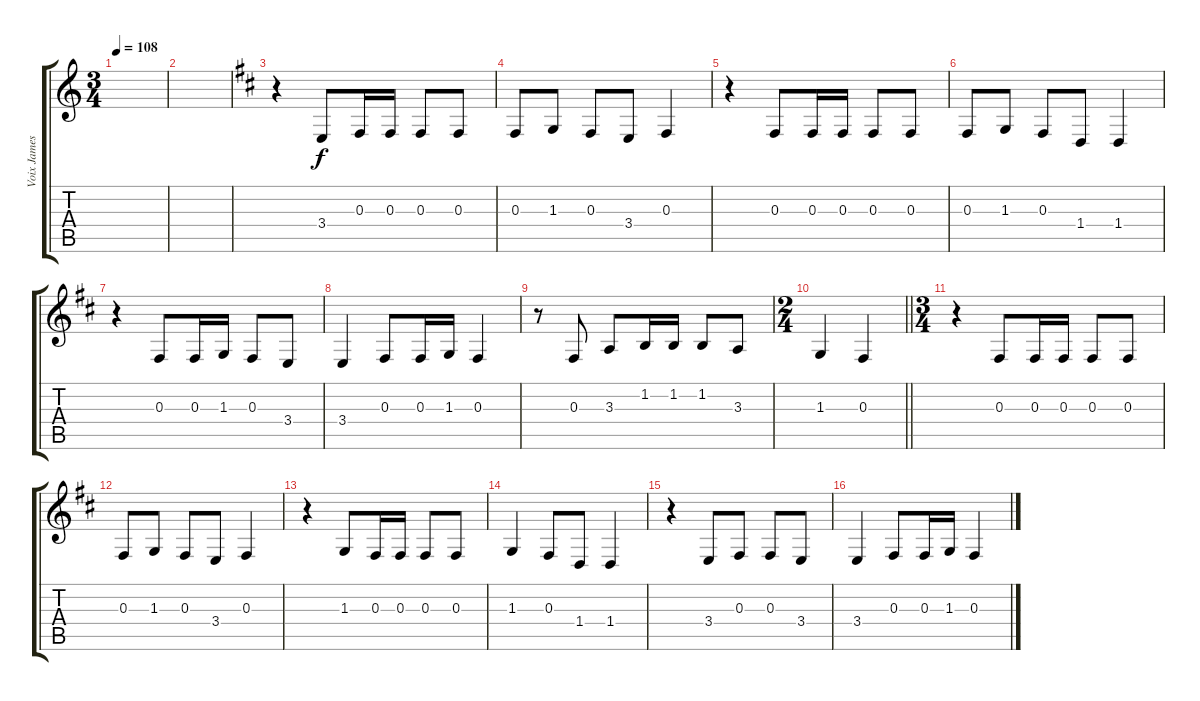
\track ("Voix James" "Voix James") {instrument lead6voice}
\staff {score tabs}
\tuning (Eb4 Bb3 Gb3 Db3 Ab2 Eb2) {hide}
\ts (3 4)
\tempo 108
\clef g2
\ks c
|
|
\ks d
r.4 3.4.8 0.3.16 0.3.16 0.3.8 0.3.8 |
0.3.8 1.3.8 0.3.8 3.4.8 0.3.4 |
r.4 0.3.8 0.3.16 0.3.16 0.3.8 0.3.8 |
0.3.8 1.3.8 0.3.8 1.4.8 1.4.4 |
r.4 0.3.8 0.3.16 1.3.16 0.3.8 3.4.8 |
3.4.4 0.3.8 0.3.16 1.3.16 0.3.4 |
r.8 0.3.8 3.3.8 1.2.16 1.2.16 1.2.8 3.3.8 |
\ts (2 4)
\barLineRight lightlight
1.3.4 0.3.4 |
\ts (3 4)
r.4 0.3.8 0.3.16 0.3.16 0.3.8 0.3.8 |
0.3.8 1.3.8 0.3.8 3.4.8 0.3.4 |
r.4 1.3.8 0.3.16 0.3.16 0.3.8 0.3.8 |
1.3.4 0.3.8 1.4.8 1.4.4 |
r.4 3.4.8 0.3.8 0.3.8 3.4.8 |
3.4.4 0.3.8 0.3.16 1.3.16 0.3.4
